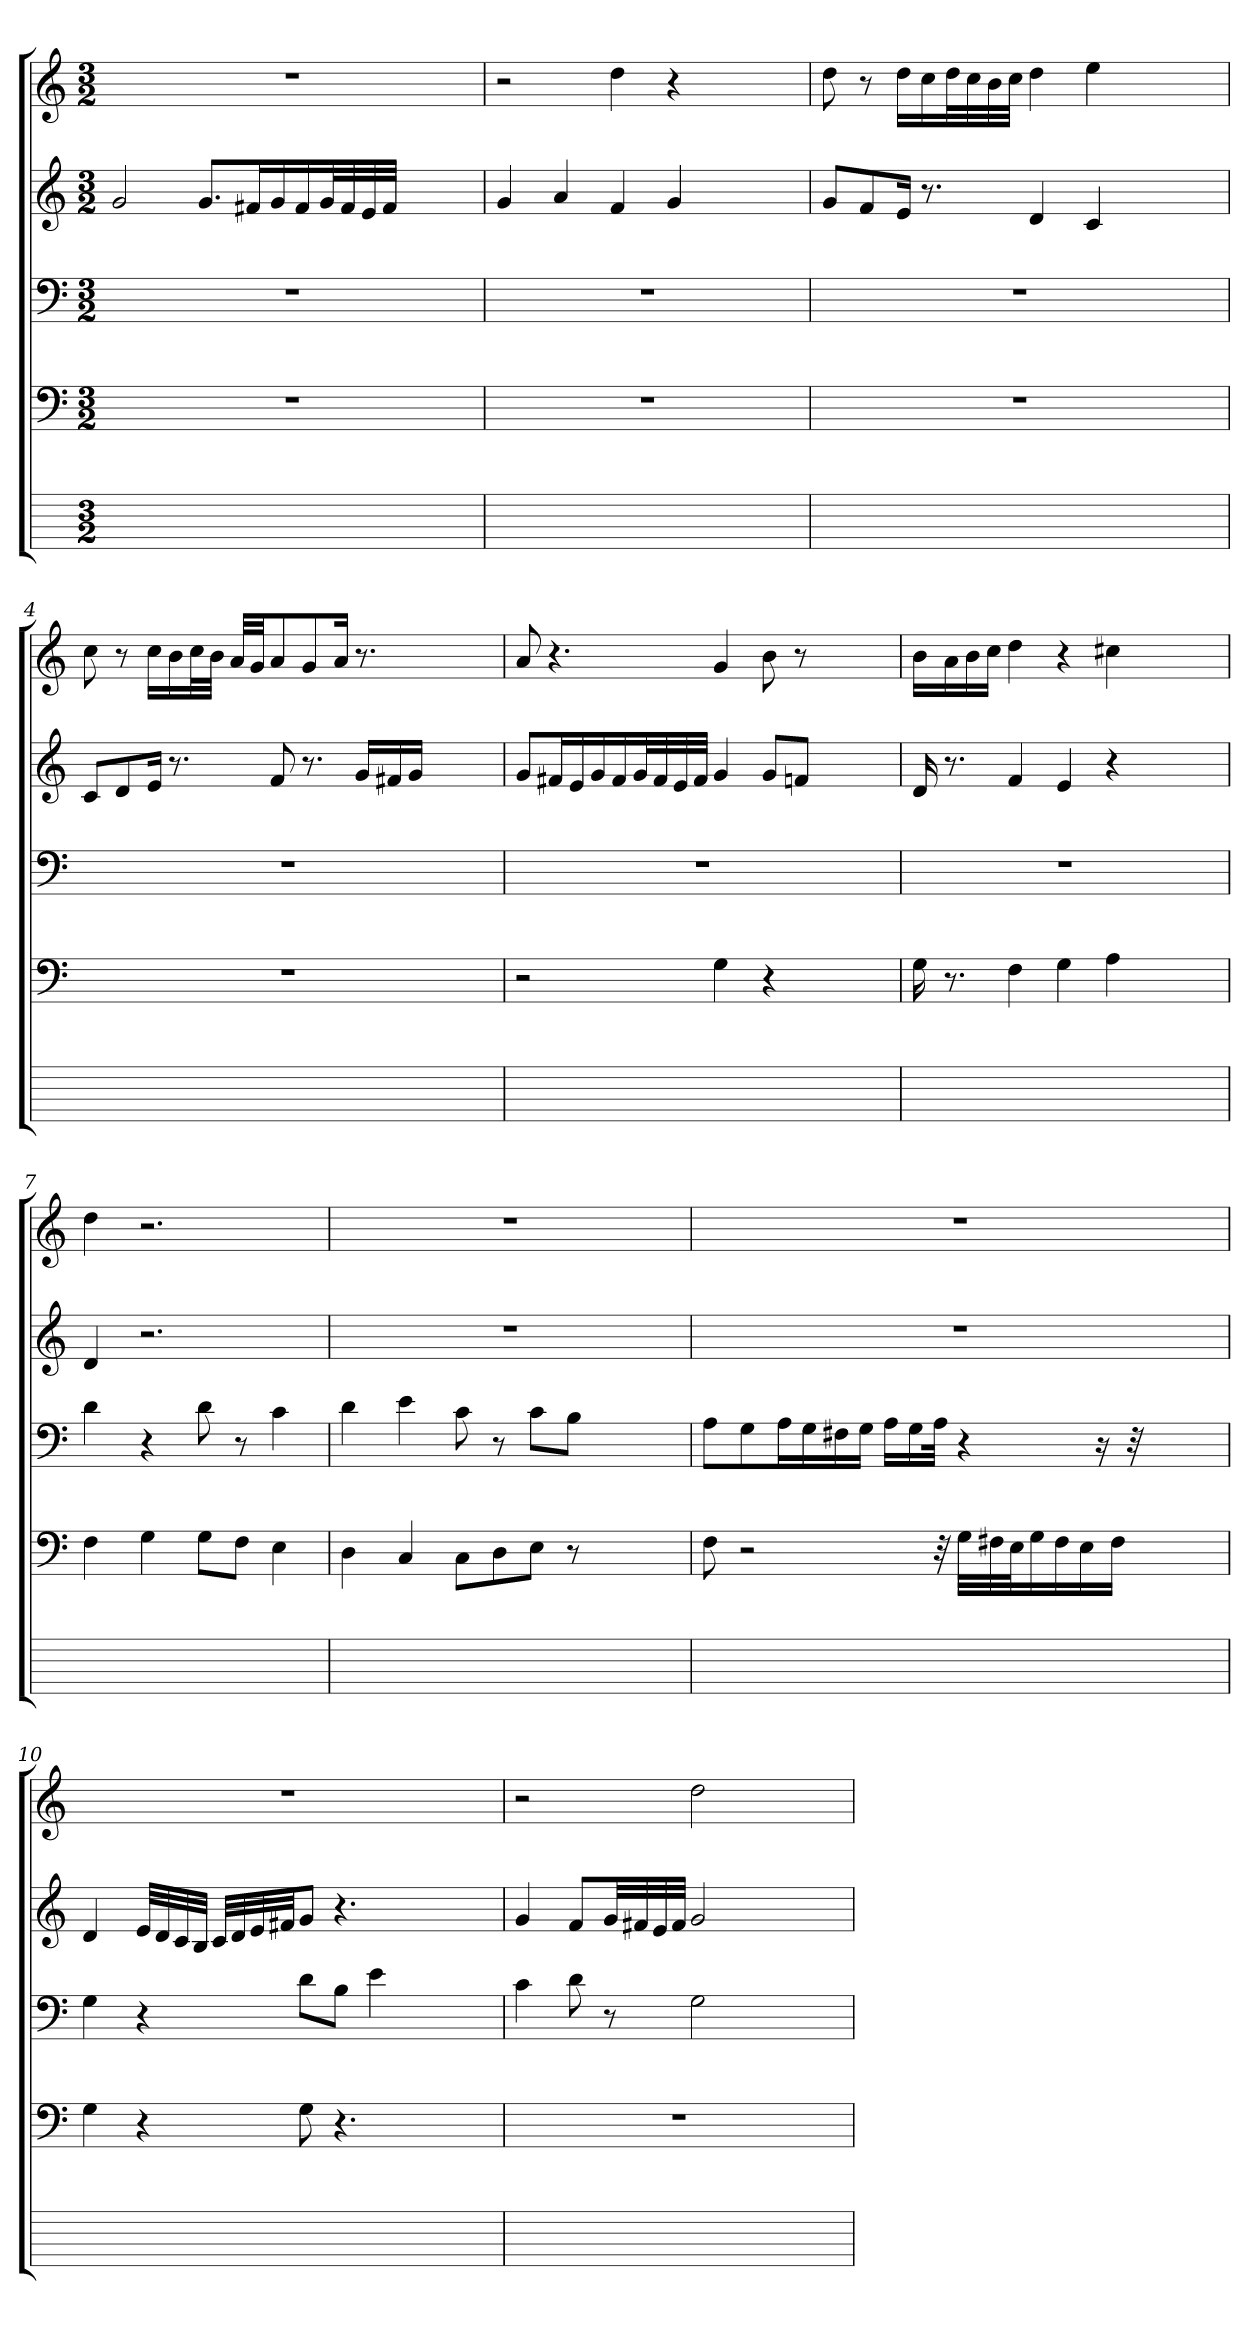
**kern	**kern	**kern	**kern	**kern
*part5	*part4	*part3	*part2	*part1
*staff5	*staff4	*staff3	*staff2	*staff1
*stria6	*	*	*	*
*	*clefF4	*clefF4	*clefG2	*clefG2
*	*k[]	*k[]	*k[]	*k[]
*	*C:	*C:	*C:	*C:
*M3/2	*M3/2	*M3/2	*M3/2	*M3/2
=1	=1	=1	=1	=1
1.ryy	1.r	1.r	2g	1.r
.	.	.	8.giL	.
.	.	.	16f#XjL	.
.	.	.	16gi	.
.	.	.	16f#j	.
.	.	.	32gjL	.
.	.	.	32f#j	.
.	.	.	32ej	.
.	.	.	32f#jJJJ	.
.	.	.	2ryy	.
=2	=2	=2	=2	=2
1.ryy	1.r	1.r	4g	2r
.	.	.	4a	.
.	.	.	4f	4dd
.	.	.	4g	4r
.	.	.	2ryy	2ryy
=3	=3	=3	=3	=3
1.ryy	1.r	1.r	8giL	8ddi
.	.	.	8f	8r
.	.	.	16eJk	16ddiLL
.	.	.	8.r	16ccj
.	.	.	.	32ddjL
.	.	.	.	32ccj
.	.	.	.	32bj
.	.	.	.	32ccjJJJ
.	.	.	4d	4dd
.	.	.	4c	4ee
.	.	.	2ryy	2ryy
=4	=4	=4	=4	=4
1.ryy	1.r	1.r	8ciL	8cc
.	.	.	8d	8r
.	.	.	16eJk	16cciLL
.	.	.	8.r	16bj
.	.	.	.	32cciL
.	.	.	.	32bjJJJ
.	.	.	.	32ajLLL
.	.	.	.	32gjJJ
.	.	.	8f	8a
.	.	.	8.r	8gj
.	.	.	.	16aiJk
.	.	.	16gjLL	8.r
.	.	.	16f#Xj	.
.	.	.	16gjJJ	.
.	.	.	2ryy	2ryy
=5	=5	=5	=5	=5
1.ryy	2r	1.r	8giL	8a
.	.	.	16f#XL	4.r
.	.	.	16ej	.
.	.	.	16gZ	.
.	.	.	16f#j	.
.	.	.	32gZL	.
.	.	.	32f#j	.
.	.	.	32ej	.
.	.	.	32f#jJJJ	.
.	4G	.	4g	4g
.	4r	.	8giL	8b
.	.	.	8fnJ	8r
.	2ryy	.	2ryy	2ryy
=6	=6	=6	=6	=6
1.ryy	16Gi	1.r	16d	16biLL
.	8.r	.	8.r	16aj
.	.	.	.	16bi
.	.	.	.	16ccjJJ
.	4F	.	4f	4dd
.	4G	.	4e	4r
.	4A	.	4r	4cc#X
.	2ryy	.	2ryy	2ryy
=7	=7	=7	=7	=7
1ryy	4F	4d	4d	4dd
.	4G	4r	2.r	2.r
.	8GiL	8di	.	.
.	8FJ	8r	.	.
.	4E	4c	.	.
=8	=8	=8	=8	=8
1.ryy	4D	4d	1.r	1.r
.	4C	4e	.	.
.	8CiL	8c	.	.
.	8D	8r	.	.
.	8EJ	8ciL	.	.
.	8r	8BJ	.	.
.	2ryy	2ryy	.	.
=9	=9	=9	=9	=9
1.ryy	8F	8AL	1.r	1.r
.	2r	8Gj	.	.
.	.	16AiL	.	.
.	.	16Gj	.	.
.	.	16F#Xj	.	.
.	.	16GjJJ	.	.
.	.	16ALL	.	.
.	.	16Gj	.	.
.	32r	32AiJJk	.	.
.	32GjLLL	4r	.	.
.	32F#j	.	.	.
.	32EjJ	.	.	.
.	16GZ	.	.	.
.	16F#j	.	.	.
.	16E	.	.	.
.	.	16r	.	.
.	16F#jJJ	.	.	.
.	.	32r	.	.
.	2ryy	2ryy	.	.
=10	=10	=10	=10	=10
1.ryy	4G	4G	4d	1.r
.	4r	4r	32eZLLL	.
.	.	.	32dj	.
.	.	.	32cj	.
.	.	.	32BjJJJ	.
.	.	.	32cjLLL	.
.	.	.	32dj	.
.	.	.	32ej	.
.	.	.	32f#XjJJ	.
.	8Gi	8diL	8gJ	.
.	4.r	8BJ	4.r	.
.	.	4e	.	.
.	2ryy	2ryy	2ryy	.
=11	=11	=11	=11	=11
1.ryy	1.r	4c	4gi	2r
.	.	8d	8fL	.
.	.	8r	32gjLL	.
.	.	.	32f#Xj	.
.	.	.	32ej	.
.	.	.	32f#jJJJ	.
.	.	2G	2g	2dd
.	.	2ryy	2ryy	2ryy
=	=	=	=	=
*-	*-	*-	*-	*-
